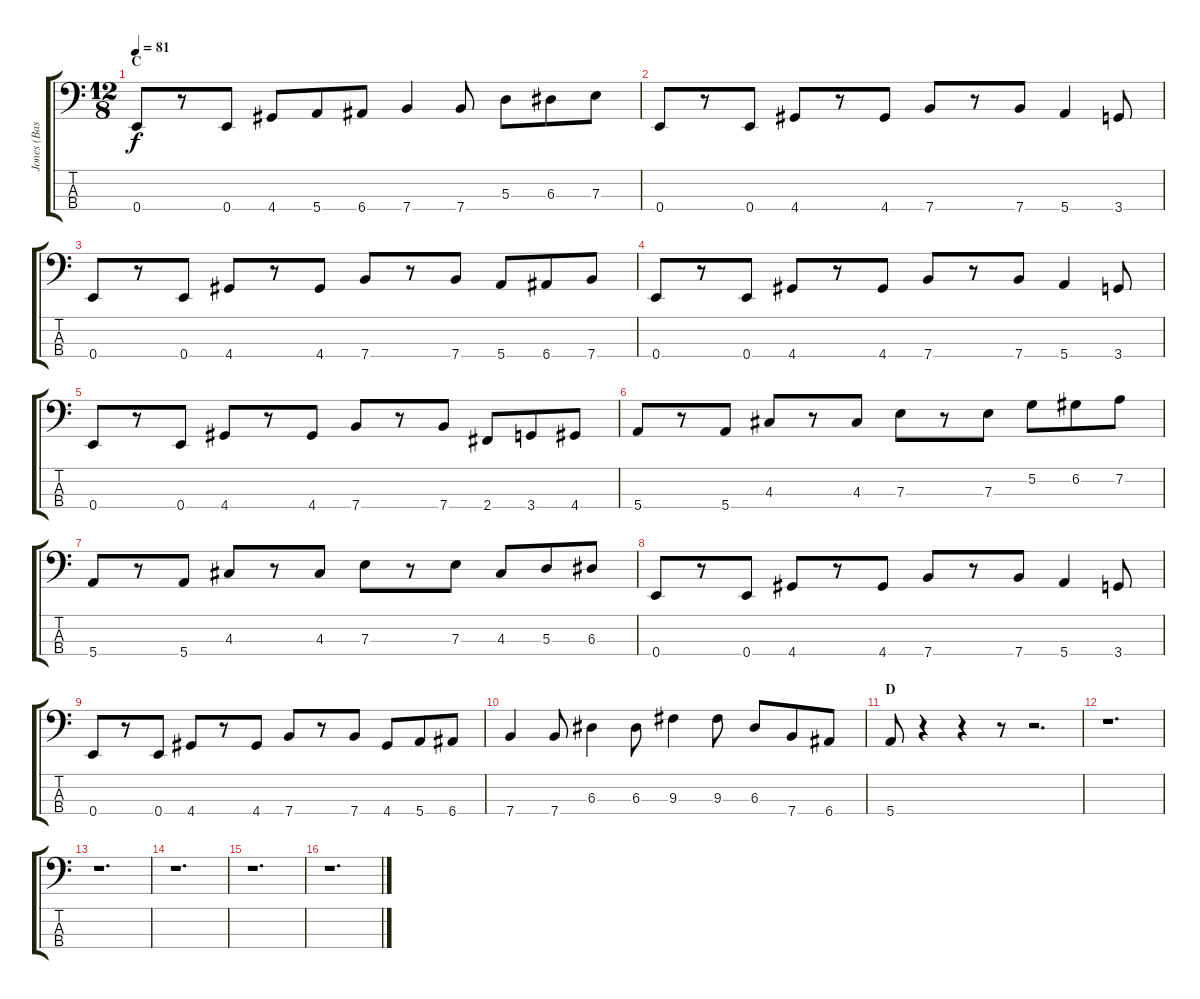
\track ("Jones (Bass)" "Jones (Bas") {instrument electricbassfinger}
\staff {score tabs}
\tuning (G2 D2 A1 E1) {hide}
\ts (12 8)
\section ("" "C")
\tempo 81
\clef f4
\ks c
0.4.8{dy f} r.8 0.4.8 4.4.8 5.4.8 6.4.8 7.4.4 7.4.8 5.3.8 6.3.8 7.3.8 |
0.4.8 r.8 0.4.8 4.4.8 r.8 4.4.8 7.4.8 r.8 7.4.8 5.4.4 3.4.8 |
0.4.8 r.8 0.4.8 4.4.8 r.8 4.4.8 7.4.8 r.8 7.4.8 5.4.8 6.4.8 7.4.8 |
0.4.8 r.8 0.4.8 4.4.8 r.8 4.4.8 7.4.8 r.8 7.4.8 5.4.4 3.4.8 |
0.4.8 r.8 0.4.8 4.4.8 r.8 4.4.8 7.4.8 r.8 7.4.8 2.4.8 3.4.8 4.4.8 |
5.4.8 r.8 5.4.8 4.3.8 r.8 4.3.8 7.3.8 r.8 7.3.8 5.2.8 6.2.8 7.2.8 |
5.4.8 r.8 5.4.8 4.3.8 r.8 4.3.8 7.3.8 r.8 7.3.8 4.3.8 5.3.8 6.3.8 |
0.4.8 r.8 0.4.8 4.4.8 r.8 4.4.8 7.4.8 r.8 7.4.8 5.4.4 3.4.8 |
0.4.8 r.8 0.4.8 4.4.8 r.8 4.4.8 7.4.8 r.8 7.4.8 4.4.8 5.4.8 6.4.8 |
7.4.4 7.4.8 6.3.4 6.3.8 9.3.4 9.3.8 6.3.8 7.4.8 6.4.8 |
\section ("" "D")
5.4.8 r.4 r.4 r.8 r.2{d} |
r.1{d} |
r.1{d} |
r.1{d} |
r.1{d} |
r.1{d}
